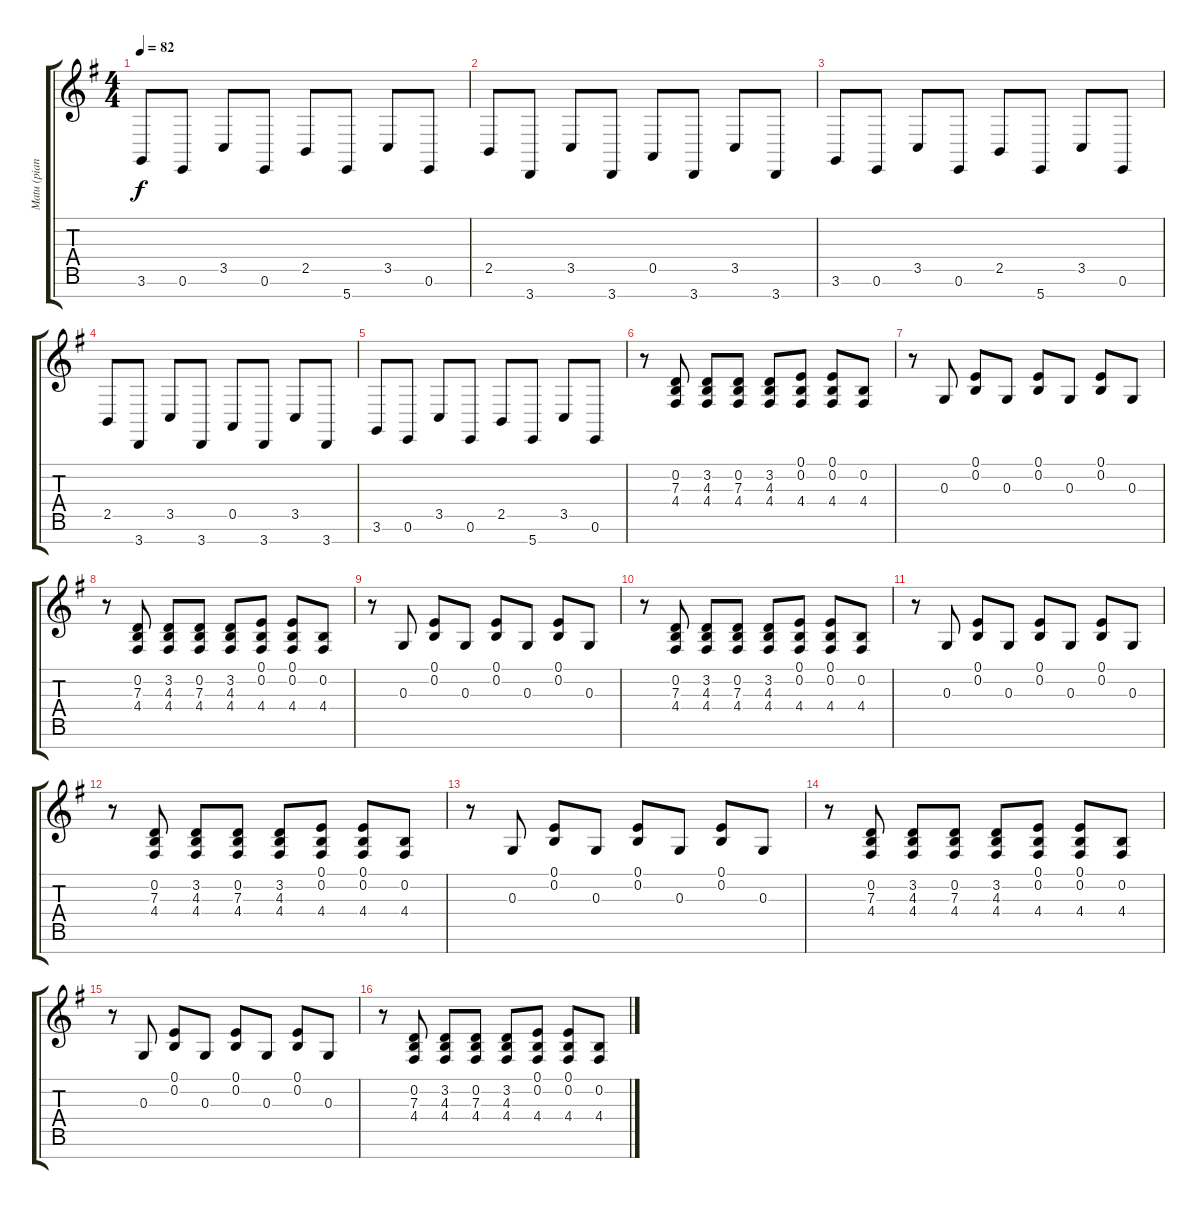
\track ("Matu (piano MD)" "Matu (pian") {instrument electricgrandpiano}
\staff {score tabs}
\tuning (E4 B3 G3 D3 A2 E2 B1) {hide}
\ts (4 4)
\tempo 82
\clef g2
\ks g
3.6.8{dy f} 0.6.8 3.5.8 0.6.8 2.5.8 5.7.8 3.5.8 0.6.8 |
2.5.8 3.7.8 3.5.8 3.7.8 0.5.8 3.7.8 3.5.8 3.7.8 |
3.6.8 0.6.8 3.5.8 0.6.8 2.5.8 5.7.8 3.5.8 0.6.8 |
2.5.8 3.7.8 3.5.8 3.7.8 0.5.8 3.7.8 3.5.8 3.7.8 |
3.6.8 0.6.8 3.5.8 0.6.8 2.5.8 5.7.8 3.5.8 0.6.8 |
r.8 (0.2 7.3 4.4).8 (3.2 4.3 4.4).8 (0.2 7.3 4.4).8 (3.2 4.3 4.4).8 (0.1 0.2 4.4).8 (0.1 0.2 4.4).8 (0.2 4.4).8 |
r.8 0.3.8 (0.1 0.2).8 0.3.8 (0.1 0.2).8 0.3.8 (0.1 0.2).8 0.3.8 |
r.8 (0.2 7.3 4.4).8 (3.2 4.3 4.4).8 (0.2 7.3 4.4).8 (3.2 4.3 4.4).8 (0.1 0.2 4.4).8 (0.1 0.2 4.4).8 (0.2 4.4).8 |
r.8 0.3.8 (0.1 0.2).8 0.3.8 (0.1 0.2).8 0.3.8 (0.1 0.2).8 0.3.8 |
r.8 (0.2 7.3 4.4).8 (3.2 4.3 4.4).8 (0.2 7.3 4.4).8 (3.2 4.3 4.4).8 (0.1 0.2 4.4).8 (0.1 0.2 4.4).8 (0.2 4.4).8 |
r.8 0.3.8 (0.1 0.2).8 0.3.8 (0.1 0.2).8 0.3.8 (0.1 0.2).8 0.3.8 |
r.8 (0.2 7.3 4.4).8 (3.2 4.3 4.4).8 (0.2 7.3 4.4).8 (3.2 4.3 4.4).8 (0.1 0.2 4.4).8 (0.1 0.2 4.4).8 (0.2 4.4).8 |
r.8 0.3.8 (0.1 0.2).8 0.3.8 (0.1 0.2).8 0.3.8 (0.1 0.2).8 0.3.8 |
r.8 (0.2 7.3 4.4).8 (3.2 4.3 4.4).8 (0.2 7.3 4.4).8 (3.2 4.3 4.4).8 (0.1 0.2 4.4).8 (0.1 0.2 4.4).8 (0.2 4.4).8 |
r.8 0.3.8 (0.1 0.2).8 0.3.8 (0.1 0.2).8 0.3.8 (0.1 0.2).8 0.3.8 |
r.8 (0.2 7.3 4.4).8 (3.2 4.3 4.4).8 (0.2 7.3 4.4).8 (3.2 4.3 4.4).8 (0.1 0.2 4.4).8 (0.1 0.2 4.4).8 (0.2 4.4).8
